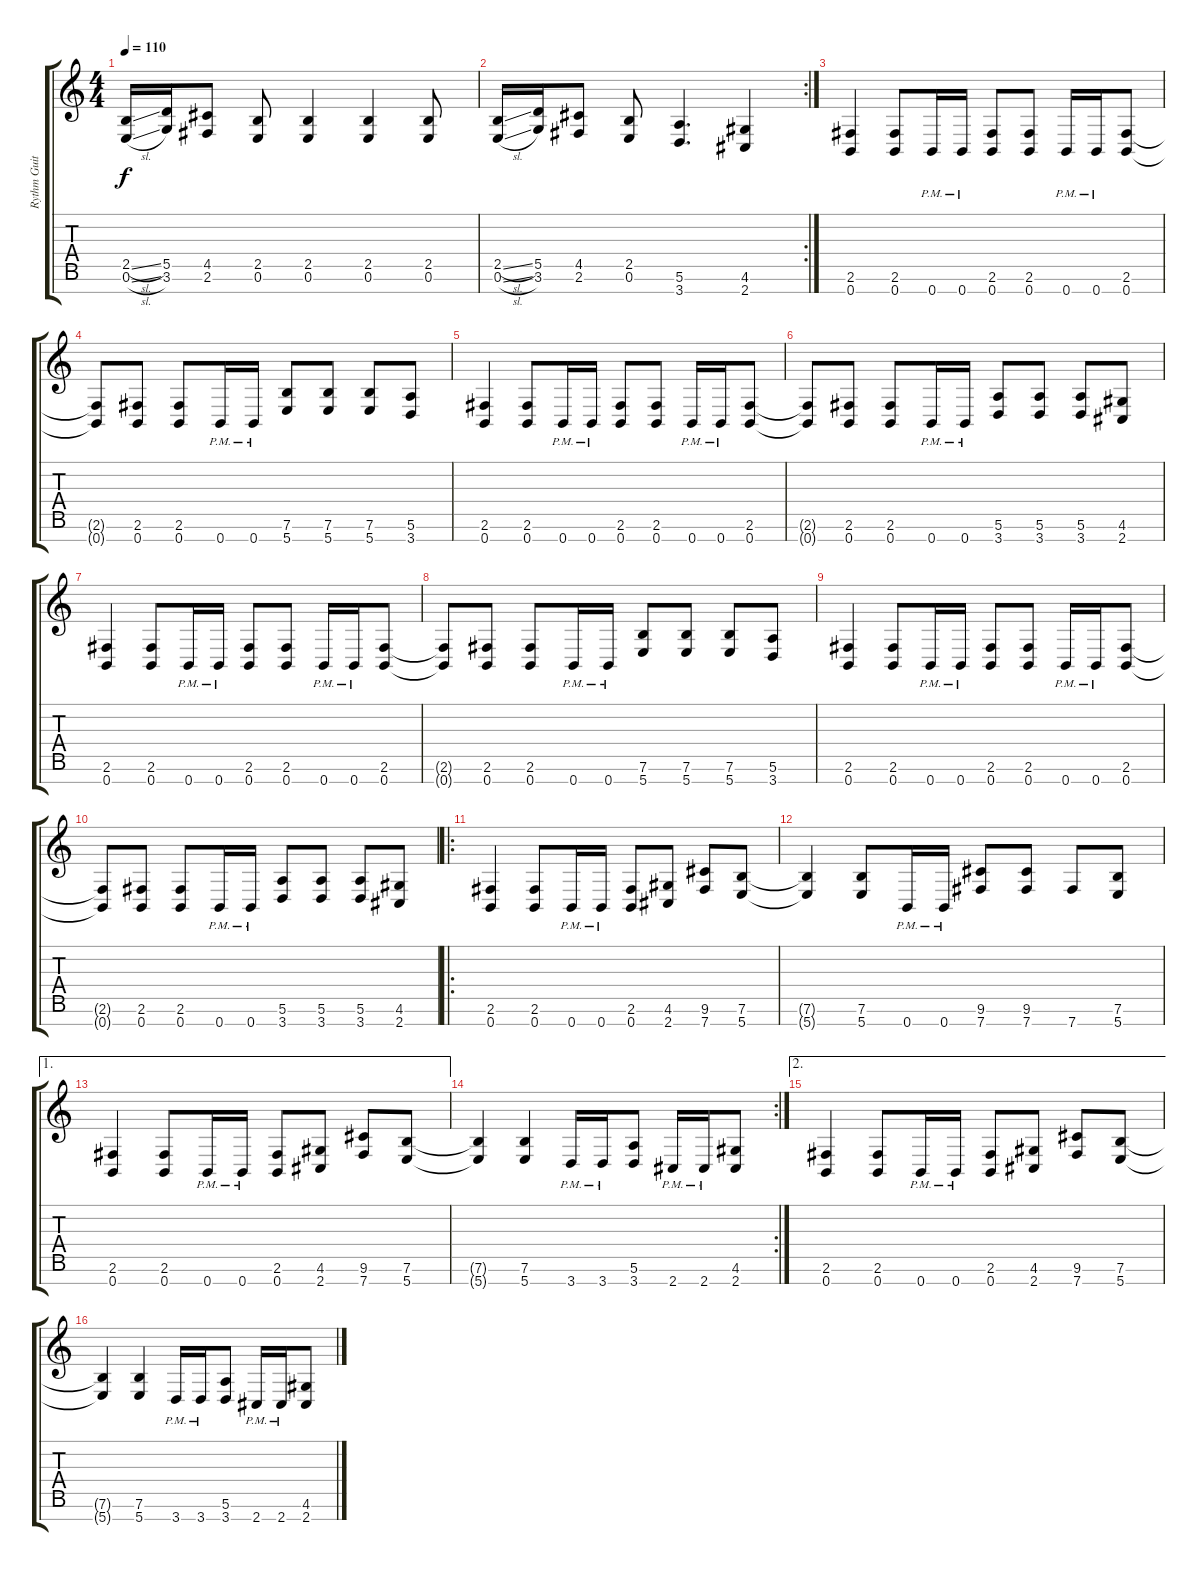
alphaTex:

\track ("Rythm Guitar" "Rythm Guit") {instrument distortionguitar}
\staff {score tabs}
\tuning (E4 B3 G3 D3 A2 E2 B1) {hide}
\ts (4 4)
\tempo 110
\clef g2
\ks c
(2.5{sl} 0.6{sl}).16{dy f} (5.5 3.6).16 (4.5 2.6).8 (2.5 0.6).8 (2.5 0.6).4 (2.5 0.6).4 (2.5 0.6).8 |
\rc 2
(2.5{sl} 0.6{sl}).16 (5.5 3.6).16 (4.5 2.6).8 (2.5 0.6).8 (5.6 3.7).4{d} (4.6 2.7).4 |
(2.6 0.7).4 (2.6 0.7).8 0.7{pm}.16 0.7{pm}.16 (2.6 0.7).8 (2.6 0.7).8 0.7{pm}.16 0.7{pm}.16 (2.6 0.7).8 |
(2.6{t} 0.7{t}).8 (2.6 0.7).8 (2.6 0.7).8 0.7{pm}.16 0.7{pm}.16 (7.6 5.7).8 (7.6 5.7).8 (7.6 5.7).8 (5.6 3.7).8 |
(2.6 0.7).4 (2.6 0.7).8 0.7{pm}.16 0.7{pm}.16 (2.6 0.7).8 (2.6 0.7).8 0.7{pm}.16 0.7{pm}.16 (2.6 0.7).8 |
(2.6{t} 0.7{t}).8 (2.6 0.7).8 (2.6 0.7).8 0.7{pm}.16 0.7{pm}.16 (5.6 3.7).8 (5.6 3.7).8 (5.6 3.7).8 (4.6 2.7).8 |
(2.6 0.7).4 (2.6 0.7).8 0.7{pm}.16 0.7{pm}.16 (2.6 0.7).8 (2.6 0.7).8 0.7{pm}.16 0.7{pm}.16 (2.6 0.7).8 |
(2.6{t} 0.7{t}).8 (2.6 0.7).8 (2.6 0.7).8 0.7{pm}.16 0.7{pm}.16 (7.6 5.7).8 (7.6 5.7).8 (7.6 5.7).8 (5.6 3.7).8 |
(2.6 0.7).4 (2.6 0.7).8 0.7{pm}.16 0.7{pm}.16 (2.6 0.7).8 (2.6 0.7).8 0.7{pm}.16 0.7{pm}.16 (2.6 0.7).8 |
(2.6{t} 0.7{t}).8 (2.6 0.7).8 (2.6 0.7).8 0.7{pm}.16 0.7{pm}.16 (5.6 3.7).8 (5.6 3.7).8 (5.6 3.7).8 (4.6 2.7).8 |
\ro
(2.6 0.7).4 (2.6 0.7).8 0.7{pm}.16 0.7{pm}.16 (2.6 0.7).8 (4.6 2.7).8 (9.6 7.7).8 (7.6 5.7).8 |
(7.6{t} 5.7{t}).4 (7.6 5.7).8 0.7{pm}.16 0.7{pm}.16 (9.6 7.7).8 (9.6 7.7).8 7.7.8 (7.6 5.7).8 |
\ae 1
(2.6 0.7).4 (2.6 0.7).8 0.7{pm}.16 0.7{pm}.16 (2.6 0.7).8 (4.6 2.7).8 (9.6 7.7).8 (7.6 5.7).8 |
\rc 2
(7.6{t} 5.7{t}).4 (7.6 5.7).4 3.7{pm}.16 3.7{pm}.16 (5.6 3.7).8 2.7{pm}.16 2.7{pm}.16 (4.6 2.7).8 |
\ae 2
(2.6 0.7).4 (2.6 0.7).8 0.7{pm}.16 0.7{pm}.16 (2.6 0.7).8 (4.6 2.7).8 (9.6 7.7).8 (7.6 5.7).8 |
(7.6{t} 5.7{t}).4 (7.6 5.7).4 3.7{pm}.16 3.7{pm}.16 (5.6 3.7).8 2.7{pm}.16 2.7{pm}.16 (4.6 2.7).8
